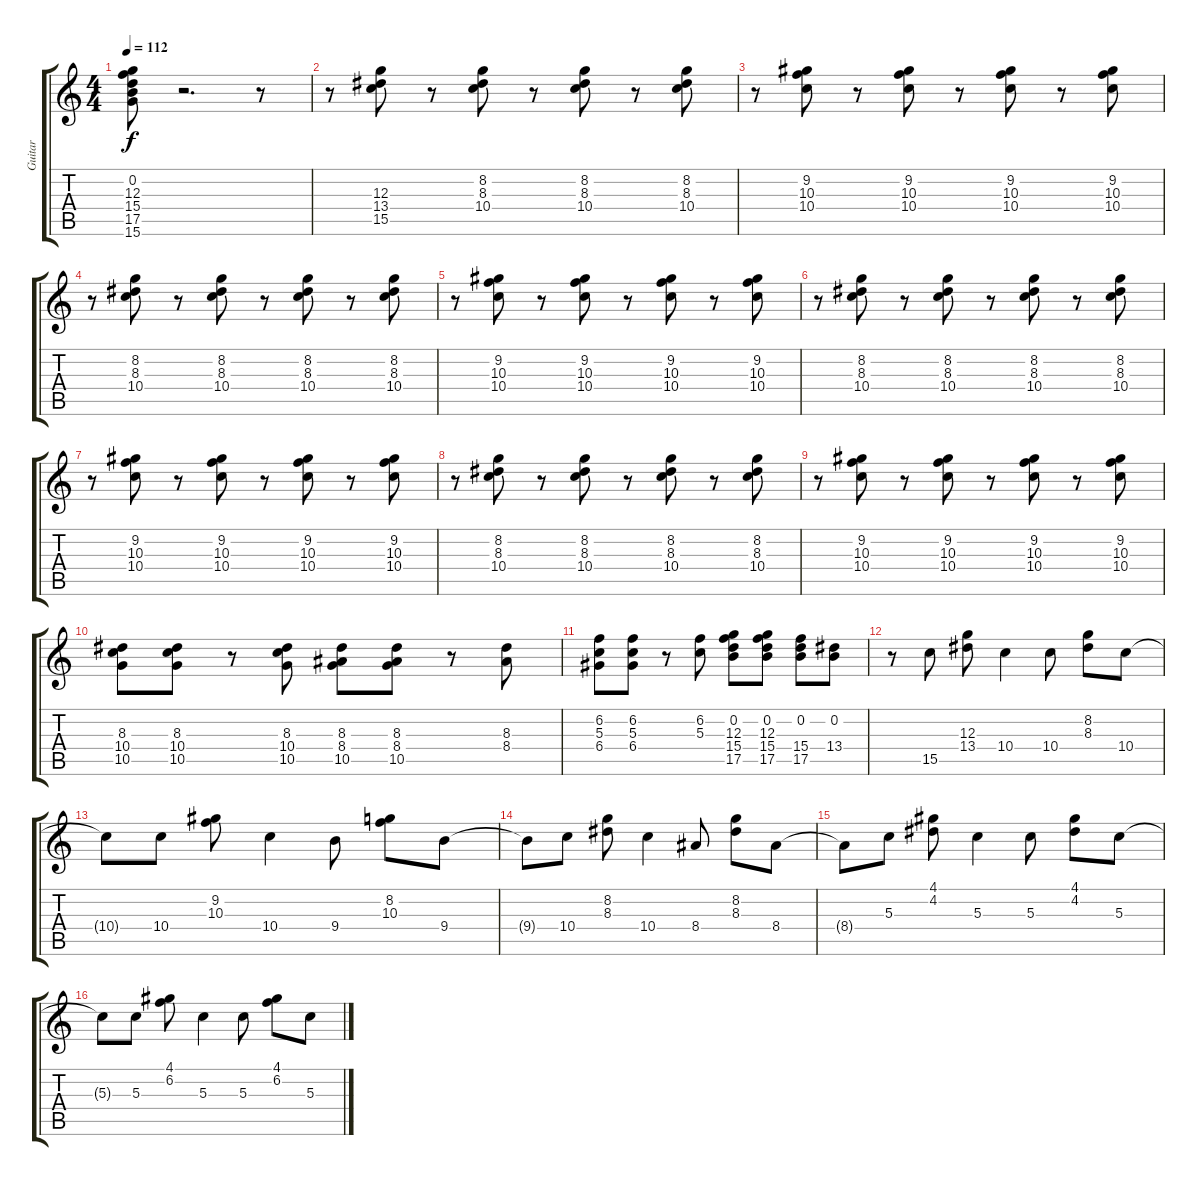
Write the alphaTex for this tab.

\track ("Guitar" "Guitar") {instrument acousticguitarsteel}
\staff {score tabs}
\tuning (E4 B3 G3 D3 A2 E2) {hide}
\ts (4 4)
\tempo 112
\clef g2
\ks c
(0.2 12.3 15.4 17.5 15.6).8{dy f} r.2{d} r.8 |
r.8 (12.3 13.4 15.5).8 r.8 (8.2 8.3 10.4).8 r.8 (8.2 8.3 10.4).8 r.8 (8.2 8.3 10.4).8 |
r.8 (9.2 10.3 10.4).8 r.8 (9.2 10.3 10.4).8 r.8 (9.2 10.3 10.4).8 r.8 (9.2 10.3 10.4).8 |
r.8 (8.2 8.3 10.4).8 r.8 (8.2 8.3 10.4).8 r.8 (8.2 8.3 10.4).8 r.8 (8.2 8.3 10.4).8 |
r.8 (9.2 10.3 10.4).8 r.8 (9.2 10.3 10.4).8 r.8 (9.2 10.3 10.4).8 r.8 (9.2 10.3 10.4).8 |
r.8 (8.2 8.3 10.4).8 r.8 (8.2 8.3 10.4).8 r.8 (8.2 8.3 10.4).8 r.8 (8.2 8.3 10.4).8 |
r.8 (9.2 10.3 10.4).8 r.8 (9.2 10.3 10.4).8 r.8 (9.2 10.3 10.4).8 r.8 (9.2 10.3 10.4).8 |
r.8 (8.2 8.3 10.4).8 r.8 (8.2 8.3 10.4).8 r.8 (8.2 8.3 10.4).8 r.8 (8.2 8.3 10.4).8 |
r.8 (9.2 10.3 10.4).8 r.8 (9.2 10.3 10.4).8 r.8 (9.2 10.3 10.4).8 r.8 (9.2 10.3 10.4).8 |
(8.3 10.4 10.5).8 (8.3 10.4 10.5).8 r.8 (8.3 10.4 10.5).8 (8.3 8.4 10.5).8 (8.3 8.4 10.5).8 r.8 (8.3 8.4).8 |
(6.2 5.3 6.4).8 (6.2 5.3 6.4).8 r.8 (6.2 5.3).8 (0.2 12.3 15.4 17.5).8 (0.2 12.3 15.4 17.5).8 (0.2 15.4 17.5).8 (0.2 13.4).8 |
r.8 15.5.8 (12.3 13.4).8 10.4.4 10.4.8 (8.2 8.3).8 10.4.8 |
10.4{t}.8 10.4.8 (9.2 10.3).8 10.4.4 9.4.8 (8.2 10.3).8 9.4.8 |
9.4{t}.8 10.4.8 (8.2 8.3).8 10.4.4 8.4.8 (8.2 8.3).8 8.4.8 |
8.4{t}.8 5.3.8 (4.1 4.2).8 5.3.4 5.3.8 (4.1 4.2).8 5.3.8 |
5.3{t}.8 5.3.8 (4.1 6.2).8 5.3.4 5.3.8 (4.1 6.2).8 5.3.8
